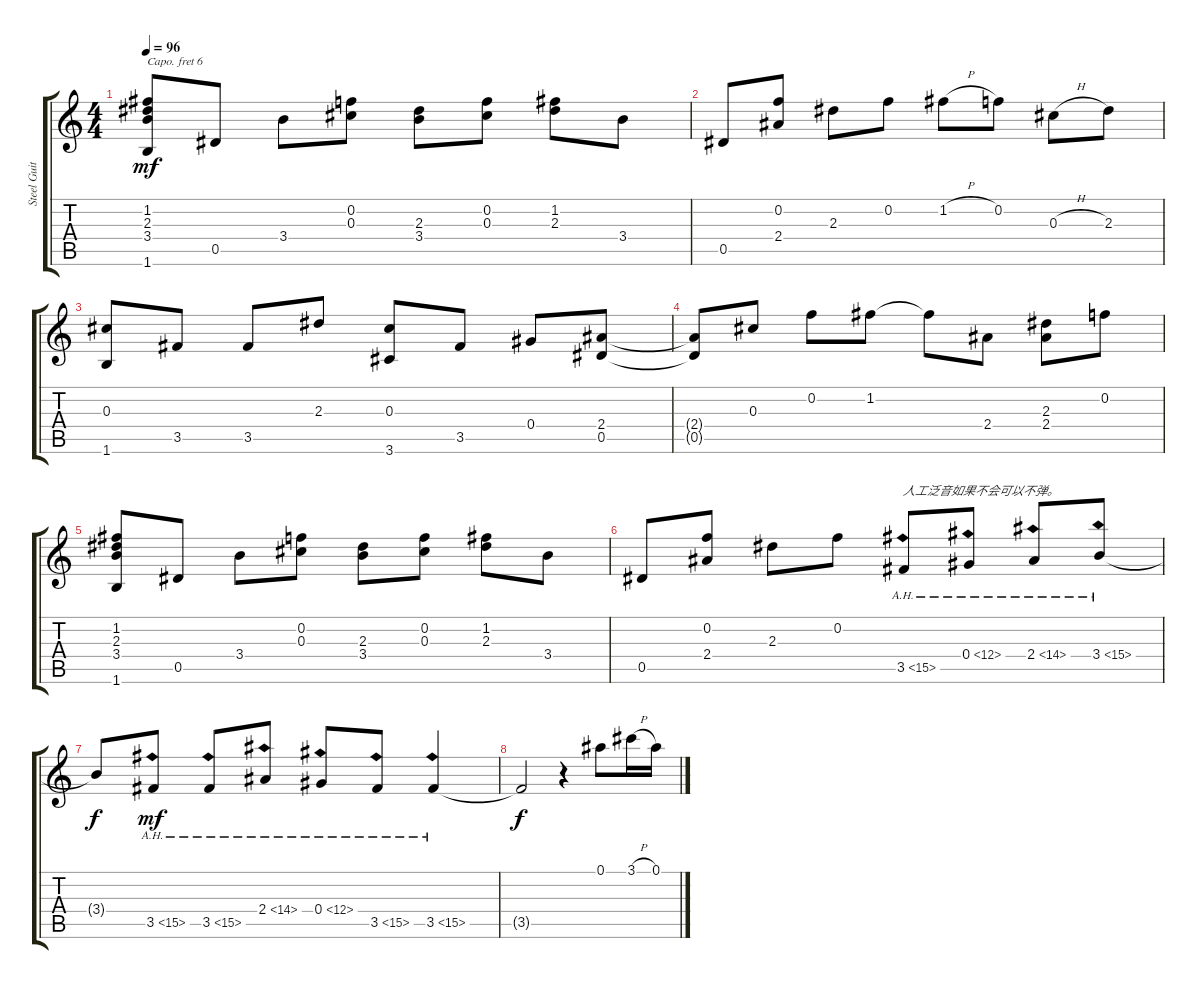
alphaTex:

\track ("Steel Guitar" "Steel Guit") {instrument acousticguitarsteel}
\staff {score tabs}
\capo 6
\tuning (E4 B3 G3 D3 A2 E2) {hide}
\ts (4 4)
\tempo 96
\clef g2
\ks c
(1.2 2.3 3.4 1.6).8{dy mf} 0.5.8 3.4.8 (0.2 0.3).8 (2.3 3.4).8 (0.2 0.3).8 (1.2 2.3).8 3.4.8 |
0.5.8 (0.2 2.4).8 2.3.8 0.2.8 1.2{h}.8 0.2.8 0.3{h}.8 2.3.8 |
(0.3 1.6).8 3.5.8 3.5.8 2.3.8 (0.3 3.6).8 3.5.8 0.4.8 (2.4 0.5).8 |
(2.4{t} 0.5{t}).8 0.3.8 0.2.8 1.2.8 1.2{t}.8 2.4.8 (2.3 2.4).8 0.2.8 |
(1.2 2.3 3.4 1.6).8 0.5.8 3.4.8 (0.2 0.3).8 (2.3 3.4).8 (0.2 0.3).8 (1.2 2.3).8 3.4.8 |
0.5.8 (0.2 2.4).8 2.3.8 0.2.8 3.5{ah 12}.8{txt "人工泛音如果不会可以不弹。"} 0.4{ah 12}.8 2.4{ah 12}.8 3.4{ah 12}.8 |
3.4{t}.8{dy f} 3.5{ah 12}.8{dy mf} 3.5{ah 12}.8 2.4{ah 12}.8 0.4{ah 12}.8 3.5{ah 12}.8 3.5{ah 12}.4 |
3.5{t}.2{dy f} r.4 0.1.8 3.1{h}.16 0.1.16
